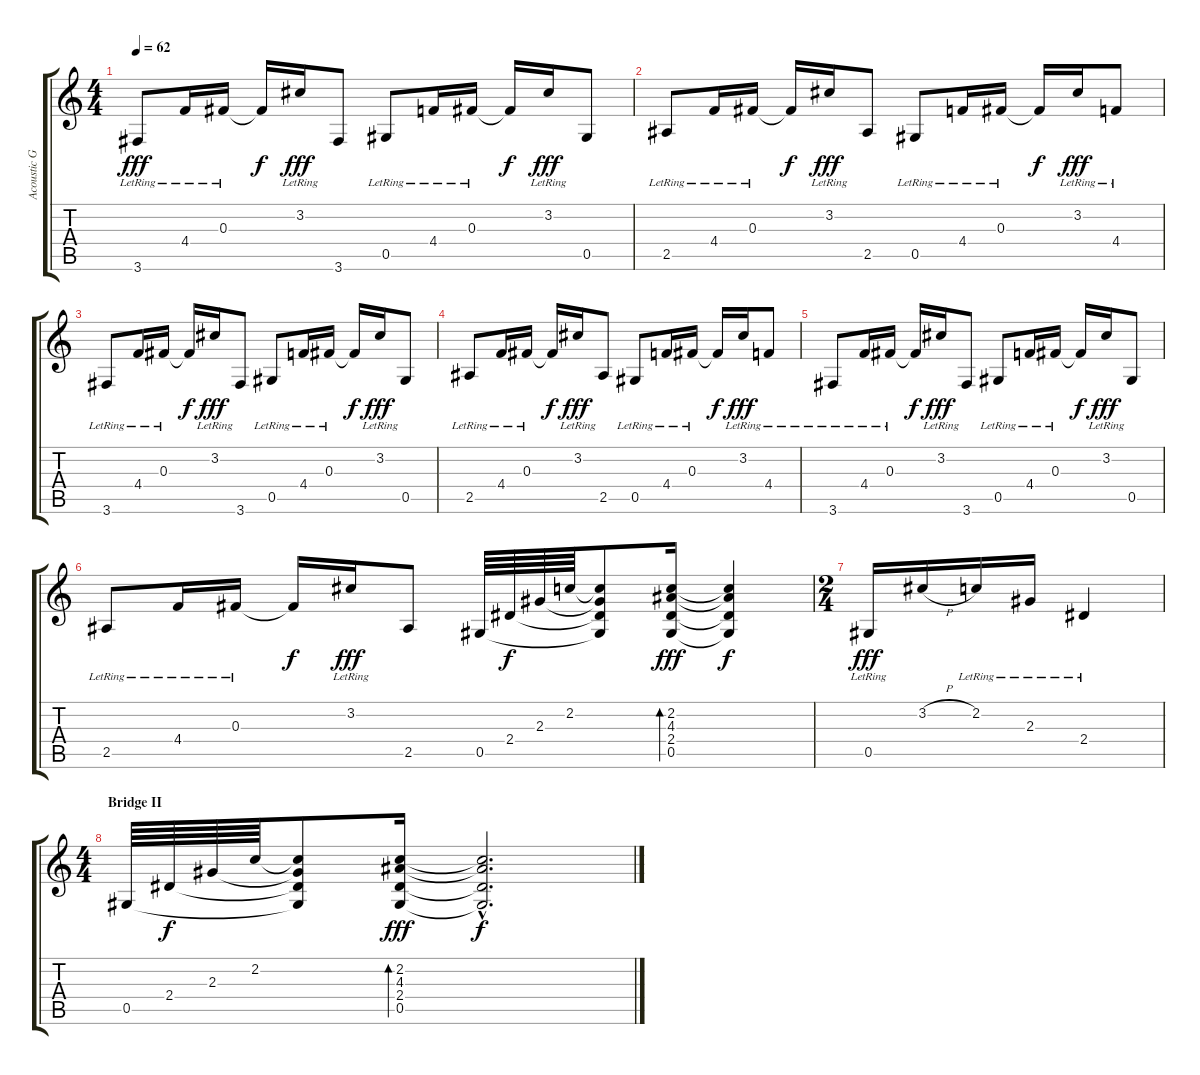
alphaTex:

\track ("Acoustic Guitar" "Acoustic G") {instrument acousticguitarsteel}
\staff {score tabs}
\tuning (Eb4 Bb3 Gb3 Db3 Ab2 Eb2) {hide}
\ts (4 4)
\tempo 62
\clef g2
\ks c
3.6{lr}.8{dy fff} 4.4{lr}.16 0.3{lr}.16 0.3{t}.16{dy f} 3.2{lr}.16{dy fff} 3.6.8 0.5{lr}.8 4.4{lr}.16 0.3{lr}.16 0.3{t}.16{dy f} 3.2{lr}.16{dy fff} 0.5.8 |
2.5{lr}.8 4.4{lr}.16 0.3{lr}.16 0.3{t}.16{dy f} 3.2{lr}.16{dy fff} 2.5.8 0.5{lr}.8 4.4{lr}.16 0.3{lr}.16 0.3{t}.16{dy f} 3.2{lr}.16{dy fff} 4.4{lr}.8 |
3.6{lr}.8 4.4{lr}.16 0.3{lr}.16 0.3{t}.16{dy f} 3.2{lr}.16{dy fff} 3.6.8 0.5{lr}.8 4.4{lr}.16 0.3{lr}.16 0.3{t}.16{dy f} 3.2{lr}.16{dy fff} 0.5.8 |
2.5{lr}.8 4.4{lr}.16 0.3{lr}.16 0.3{t}.16{dy f} 3.2{lr}.16{dy fff} 2.5.8 0.5{lr}.8 4.4{lr}.16 0.3{lr}.16 0.3{t}.16{dy f} 3.2{lr}.16{dy fff} 4.4{lr}.8 |
3.6{lr}.8 4.4{lr}.16 0.3{lr}.16 0.3{t}.16{dy f} 3.2{lr}.16{dy fff} 3.6.8 0.5{lr}.8 4.4{lr}.16 0.3{lr}.16 0.3{t}.16{dy f} 3.2{lr}.16{dy fff} 0.5.8 |
2.5{lr}.8 4.4{lr}.16 0.3{lr}.16 0.3{t}.16{dy f} 3.2{lr}.16{dy fff} 2.5.8 0.5.64 2.4.64{dy f} 2.3.64 2.2.64 (2.2{t} 2.3{t} 2.4{t} 0.5{t}).8 (2.2 4.3 2.4 0.5).16{bd 30 dy fff} (2.2{t} 4.3{t} 2.4{t} 0.5{t}).4{dy f} |
\ts (2 4)
0.5{lr}.16{dy fff} 3.2{h}.16 2.2{lr}.16 2.3{lr}.16 2.4{lr}.4 |
\ts (4 4)
\section ("" "Bridge II")
0.5.64 2.4.64{dy f} 2.3.64 2.2.64 (2.2{t} 2.3{t} 2.4{t} 0.5{t}).8 (2.2 4.3 2.4 0.5).16{bd 30 dy fff} (2.2{hac t} 4.3{hac t} 2.4{hac t} 0.5{hac t}).2{d dy f}
